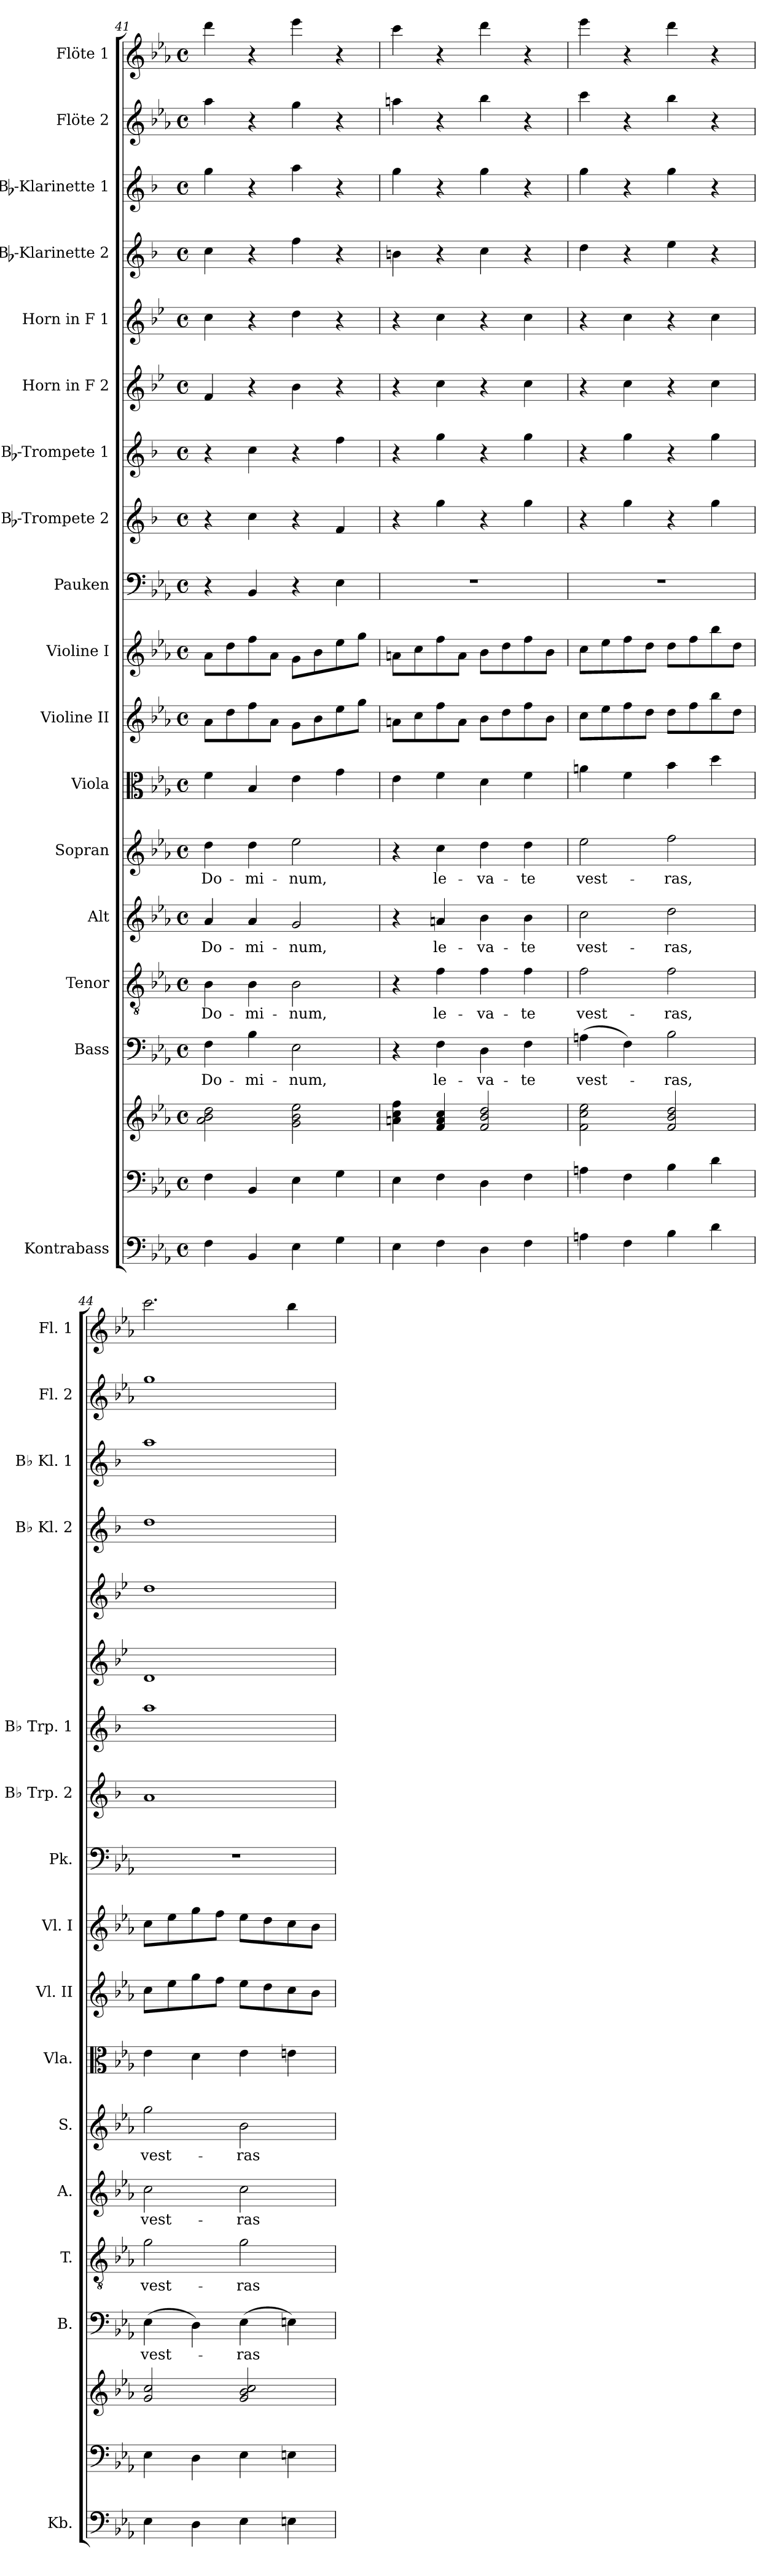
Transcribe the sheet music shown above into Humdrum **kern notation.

**kern	**kern	**kern	**kern	**text	**kern	**text	**kern	**text	**kern	**text	**kern	**kern	**kern	**kern	**kern	**kern	**kern	**kern	**kern	**kern	**kern	**kern
*part18	*part17	*part17	*part16	*part16	*part15	*part15	*part14	*part14	*part13	*part13	*part12	*part11	*part10	*part9	*part8	*part7	*part6	*part5	*part4	*part3	*part2	*part1
*staff19	*staff18	*staff17	*staff16	*staff16	*staff15	*staff15	*staff14	*staff14	*staff13	*staff13	*staff12	*staff11	*staff10	*staff9	*staff8	*staff7	*staff6	*staff5	*staff4	*staff3	*staff2	*staff1
*I"Kontrabass	*	*	*I"Bass	*	*I"Tenor	*	*I"Alt	*	*I"Sopran	*	*I"Viola	*I"Violine II	*I"Violine I	*I"Pauken	*I"Bb-Trompete 2	*I"Bb-Trompete 1	*I"Horn in F 2	*I"Horn in F 1	*I"Bb-Klarinette 2	*I"Bb-Klarinette 1	*I"Flöte 2	*I"Flöte 1
*I'Kb.	*	*	*I'B.	*	*I'T.	*	*I'A.	*	*I'S.	*	*I'Vla.	*I'Vl. II	*I'Vl. I	*I'Pk.	*I'Bb Trp. 2	*I'Bb Trp. 1	*	*	*I'Bb Kl. 2	*I'Bb Kl. 1	*I'Fl. 2	*I'Fl. 1
*clefF4	*clefF4	*clefG2	*clefF4	*	*clefGv2	*	*clefG2	*	*clefG2	*	*clefC3	*clefG2	*clefG2	*clefF4	*clefG2	*clefG2	*clefG2	*clefG2	*clefG2	*clefG2	*clefG2	*clefG2
*ITrd7c12	*	*	*	*	*	*	*	*	*	*	*	*	*	*	*ITrd1c2	*ITrd1c2	*ITrd4c7	*ITrd4c7	*ITrd1c2	*ITrd1c2	*	*
*k[b-e-a-]	*k[b-e-a-]	*k[b-e-a-]	*k[b-e-a-]	*	*k[b-e-a-]	*	*k[b-e-a-]	*	*k[b-e-a-]	*	*k[b-e-a-]	*k[b-e-a-]	*k[b-e-a-]	*k[b-e-a-]	*k[b-e-a-]	*k[b-e-a-]	*k[b-e-a-]	*k[b-e-a-]	*k[b-e-a-]	*k[b-e-a-]	*k[b-e-a-]	*k[b-e-a-]
*E-:	*E-:	*E-:	*E-:	*	*E-:	*	*E-:	*	*E-:	*	*E-:	*E-:	*E-:	*E-:	*E-:	*E-:	*E-:	*E-:	*E-:	*E-:	*E-:	*E-:
*M4/4	*M4/4	*M4/4	*M4/4	*	*M4/4	*	*M4/4	*	*M4/4	*	*M4/4	*M4/4	*M4/4	*M4/4	*M4/4	*M4/4	*M4/4	*M4/4	*M4/4	*M4/4	*M4/4	*M4/4
*met(c)	*met(c)	*met(c)	*met(c)	*	*met(c)	*	*met(c)	*	*met(c)	*	*met(c)	*met(c)	*met(c)	*met(c)	*met(c)	*met(c)	*met(c)	*met(c)	*met(c)	*met(c)	*met(c)	*met(c)
=41	=41	=41	=41	=41	=41	=41	=41	=41	=41	=41	=41	=41	=41	=41	=41	=41	=41	=41	=41	=41	=41	=41
!	!	!	!	!LO:LY:b	!	!LO:LY:b	!	!LO:LY:b	!	!LO:LY:b	!	!	!	!	!	!	!	!	!	!	!	!
4FF\	4F\	2a-\ 2b-\ 2dd\	4F\	Do-	4B-\	Do-	4a-/	Do-	4dd\	Do-	4f\	8a-\L	8a-\L	4r	4r	4r	4B-/	4f\	4b-\	4ff\	4aa-\	4ddd\
.	.	.	.	.	.	.	.	.	.	.	.	8dd\	8dd\	.	.	.	.	.	.	.	.	.
!	!	!	!	!LO:LY:b	!	!LO:LY:b	!	!LO:LY:b	!	!LO:LY:b	!	!	!	!	!	!	!	!	!	!	!	!
4BBB-/	4BB-/	.	4B-\	-mi-	4B-\	-mi-	4a-/	-mi-	4dd\	-mi-	4B-/	8ff\	8ff\	4BB-/	4b-\	4b-\	4r	4r	4r	4r	4r	4r
.	.	.	.	.	.	.	.	.	.	.	.	8a-\J	8a-\J	.	.	.	.	.	.	.	.	.
!	!	!	!	!LO:LY:b	!	!LO:LY:b	!	!LO:LY:b	!	!LO:LY:b	!	!	!	!	!	!	!	!	!	!	!	!
4EE-\	4E-\	2g\ 2b-\ 2ee-\	2E-\	-num,	2B-\	-num,	2g/	-num,	2ee-\	-num,	4e-\	8g\L	8g\L	4r	4r	4r	4e-\	4g\	4ee-\	4gg\	4gg\	4eee-\
.	.	.	.	.	.	.	.	.	.	.	.	8b-\	8b-\	.	.	.	.	.	.	.	.	.
4GG\	4G\	.	.	.	.	.	.	.	.	.	4g\	8ee-\	8ee-\	4E-\	4e-/	4ee-\	4r	4r	4r	4r	4r	4r
.	.	.	.	.	.	.	.	.	.	.	.	8gg\J	8gg\J	.	.	.	.	.	.	.	.	.
=42	=42	=42	=42	=42	=42	=42	=42	=42	=42	=42	=42	=42	=42	=42	=42	=42	=42	=42	=42	=42	=42	=42
4EE-\	4E-\	4an\ 4cc\ 4ff\	4r	.	4r	.	4r	.	4r	.	4e-\	8an\L	8an\L	1r	4r	4r	4r	4r	4an\	4ff\	4aan\	4ccc\
.	.	.	.	.	.	.	.	.	.	.	.	8cc\	8cc\	.	.	.	.	.	.	.	.	.
!	!	!	!	!LO:LY:b	!	!LO:LY:b	!	!LO:LY:b	!	!LO:LY:b	!	!	!	!	!	!	!	!	!	!	!	!
4FF\	4F\	4f/ 4a/ 4cc/	4F\	le-	4f\	le-	4an/	le-	4cc\	le-	4f\	8ff\	8ff\	.	4ff\	4ff\	4f\	4f\	4r	4r	4r	4r
.	.	.	.	.	.	.	.	.	.	.	.	8a\J	8a\J	.	.	.	.	.	.	.	.	.
!	!	!	!	!LO:LY:b	!	!LO:LY:b	!	!LO:LY:b	!	!LO:LY:b	!	!	!	!	!	!	!	!	!	!	!	!
4DD\	4D\	2f/ 2b-/ 2dd/	4D\	-va-	4f\	-va-	4b-\	-va-	4dd\	-va-	4d\	8b-\L	8b-\L	.	4r	4r	4r	4r	4b-\	4ff\	4bb-\	4ddd\
.	.	.	.	.	.	.	.	.	.	.	.	8dd\	8dd\	.	.	.	.	.	.	.	.	.
!	!	!	!	!LO:LY:b	!	!LO:LY:b	!	!LO:LY:b	!	!LO:LY:b	!	!	!	!	!	!	!	!	!	!	!	!
4FF\	4F\	.	4F\	-te	4f\	-te	4b-\	-te	4dd\	-te	4f\	8ff\	8ff\	.	4ff\	4ff\	4f\	4f\	4r	4r	4r	4r
.	.	.	.	.	.	.	.	.	.	.	.	8b-\J	8b-\J	.	.	.	.	.	.	.	.	.
=43	=43	=43	=43	=43	=43	=43	=43	=43	=43	=43	=43	=43	=43	=43	=43	=43	=43	=43	=43	=43	=43	=43
!	!	!	!	!LO:LY:b	!	!LO:LY:b	!	!LO:LY:b	!	!LO:LY:b	!	!	!	!	!	!	!	!	!	!	!	!
4AAn\	4An\	2f\ 2cc\ 2ee-\	(>4An\	vest-	2f\	vest-	2cc\	vest-	2ee-\	vest-	4an\	8cc\L	8cc\L	1r	4r	4r	4r	4r	4cc\	4ff\	4ccc\	4eee-\
.	.	.	.	.	.	.	.	.	.	.	.	8ee-\	8ee-\	.	.	.	.	.	.	.	.	.
4FF\	4F\	.	4F\)	.	.	.	.	.	.	.	4f\	8ff\	8ff\	.	4ff\	4ff\	4f\	4f\	4r	4r	4r	4r
.	.	.	.	.	.	.	.	.	.	.	.	8dd\J	8dd\J	.	.	.	.	.	.	.	.	.
!	!	!	!	!LO:LY:b	!	!LO:LY:b	!	!LO:LY:b	!	!LO:LY:b	!	!	!	!	!	!	!	!	!	!	!	!
4BB-\	4B-\	2f/ 2b-/ 2dd/	2B-\	-ras,	2f\	-ras,	2dd\	-ras,	2ff\	-ras,	4b-\	8dd\L	8dd\L	.	4r	4r	4r	4r	4dd\	4ff\	4bb-\	4ddd\
.	.	.	.	.	.	.	.	.	.	.	.	8ff\	8ff\	.	.	.	.	.	.	.	.	.
4D\	4d\	.	.	.	.	.	.	.	.	.	4dd\	8bb-\	8bb-\	.	4ff\	4ff\	4f\	4f\	4r	4r	4r	4r
.	.	.	.	.	.	.	.	.	.	.	.	8dd\J	8dd\J	.	.	.	.	.	.	.	.	.
=44	=44	=44	=44	=44	=44	=44	=44	=44	=44	=44	=44	=44	=44	=44	=44	=44	=44	=44	=44	=44	=44	=44
!	!	!	!	!LO:LY:b	!	!LO:LY:b	!	!LO:LY:b	!	!LO:LY:b	!	!	!	!	!	!	!	!	!	!	!	!
4EE-\	4E-\	2g/ 2cc/	(>4E-\	vest-	2g\	vest-	2cc\	vest-	2gg\	vest-	4e-\	8cc\L	8cc\L	1r	1g	1gg	1G	1g	1cc	1gg	1gg	2.ccc\
.	.	.	.	.	.	.	.	.	.	.	.	8ee-\	8ee-\	.	.	.	.	.	.	.	.	.
4DD\	4D\	.	4D\)	.	.	.	.	.	.	.	4d\	8gg\	8gg\	.	.	.	.	.	.	.	.	.
.	.	.	.	.	.	.	.	.	.	.	.	8ff\J	8ff\J	.	.	.	.	.	.	.	.	.
!	!	!	!	!LO:LY:b	!	!LO:LY:b	!	!LO:LY:b	!	!LO:LY:b	!	!	!	!	!	!	!	!	!	!	!	!
4EE-\	4E-\	2g/ 2b-/ 2cc/	(>4E-\	-ras	2g\	-ras	2cc\	-ras	2b-\	-ras	4e-\	8ee-\L	8ee-\L	.	.	.	.	.	.	.	.	.
.	.	.	.	.	.	.	.	.	.	.	.	8dd\	8dd\	.	.	.	.	.	.	.	.	.
4EEn\	4En\	.	4En\)	.	.	.	.	.	.	.	4en\	8cc\	8cc\	.	.	.	.	.	.	.	.	4bb-\
.	.	.	.	.	.	.	.	.	.	.	.	8b-\J	8b-\J	.	.	.	.	.	.	.	.	.
=	=	=	=	=	=	=	=	=	=	=	=	=	=	=	=	=	=	=	=	=	=	=
*-	*-	*-	*-	*-	*-	*-	*-	*-	*-	*-	*-	*-	*-	*-	*-	*-	*-	*-	*-	*-	*-	*-
